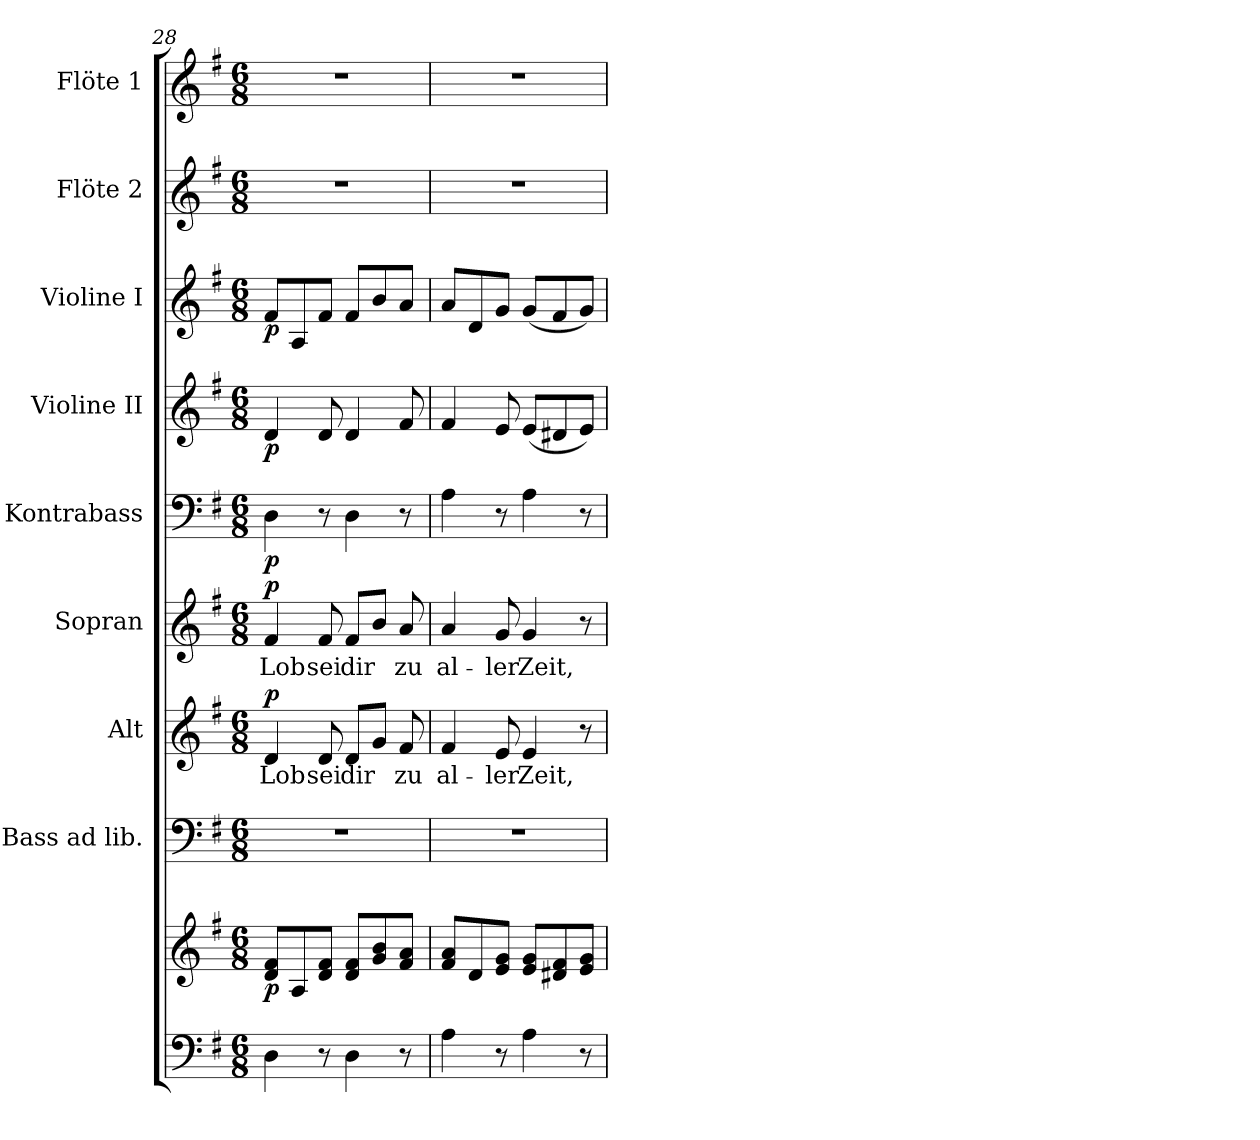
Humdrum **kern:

**kern	**kern	**dynam	**kern	**kern	**text	**dynam	**kern	**text	**dynam	**kern	**dynam	**kern	**dynam	**kern	**dynam	**kern	**kern
*part9	*part9	*part9	*part8	*part7	*part7	*part7	*part6	*part6	*part6	*part5	*part5	*part4	*part4	*part3	*part3	*part2	*part1
*staff10	*staff9	*staff9/10	*staff8	*staff7	*staff7	*staff7	*staff6	*staff6	*staff6	*staff5	*staff5	*staff4	*staff4	*staff3	*staff3	*staff2	*staff1
*	*	*	*I"Bass ad lib.	*I"Alt	*	*	*I"Sopran	*	*	*I"Kontrabass	*	*I"Violine II	*	*I"Violine I	*	*I"Flöte 2	*I"Flöte 1
*	*	*	*I'B.	*I'A.	*	*	*I'S.	*	*	*I'Kb.	*	*I'Vl. II	*	*I'Vl. I	*	*I'Fl. 2	*I'Fl. 1
*clefF4	*clefG2	*	*clefF4	*clefG2	*	*	*clefG2	*	*	*clefF4	*	*clefG2	*	*clefG2	*	*clefG2	*clefG2
*	*	*	*	*	*	*	*	*	*	*ITrd7c12	*	*	*	*	*	*	*
*k[f#]	*k[f#]	*	*k[f#]	*k[f#]	*	*	*k[f#]	*	*	*k[f#]	*	*k[f#]	*	*k[f#]	*	*k[f#]	*k[f#]
*G:	*G:	*	*G:	*G:	*	*	*G:	*	*	*G:	*	*G:	*	*G:	*	*G:	*G:
*M6/8	*M6/8	*	*M6/8	*M6/8	*	*	*M6/8	*	*	*M6/8	*	*M6/8	*	*M6/8	*	*M6/8	*M6/8
=28	=28	=28	=28	=28	=28	=28	=28	=28	=28	=28	=28	=28	=28	=28	=28	=28	=28
!	!	!LO:DY:b	!	!	!LO:LY:b	!LO:DY:a	!	!LO:LY:b	!LO:DY:a	!	!LO:DY:b	!	!LO:DY:b	!	!LO:DY:b	!	!
4D\	8d/ 8f#/L	p	2.r	4d/	Lob	p	4f#/	Lob	p	4DD\	p	4d/	p	8f#/L	p	2.r	2.r
.	8A/	.	.	.	.	.	.	.	.	.	.	.	.	8A/	.	.	.
!	!	!	!	!	!LO:LY:b	!	!	!LO:LY:b	!	!	!	!	!	!	!	!	!
8r	8d/ 8f#/J	.	.	8d/	sei	.	8f#/	sei	.	8r	.	8d/	.	8f#/J	.	.	.
!	!	!	!	!	!LO:LY:b	!	!	!LO:LY:b	!	!	!	!	!	!	!	!	!
4D\	8d/ 8f#/L	.	.	8d/L	dir	.	8f#/L	dir	.	4DD\	.	4d/	.	8f#/L	.	.	.
.	8g/ 8b/	.	.	8g/J	.	.	8b/J	.	.	.	.	.	.	8b/	.	.	.
!	!	!	!	!	!LO:LY:b	!	!	!LO:LY:b	!	!	!	!	!	!	!	!	!
8r	8f#/ 8a/J	.	.	8f#/	zu	.	8a/	zu	.	8r	.	8f#/	.	8a/J	.	.	.
=29	=29	=29	=29	=29	=29	=29	=29	=29	=29	=29	=29	=29	=29	=29	=29	=29	=29
!	!	!	!	!	!LO:LY:b	!	!	!LO:LY:b	!	!	!	!	!	!	!	!	!
4A\	8f#/ 8a/L	.	2.r	4f#/	al-	.	4a/	al-	.	4AA\	.	4f#/	.	8a/L	.	2.r	2.r
.	8d/	.	.	.	.	.	.	.	.	.	.	.	.	8d/	.	.	.
!	!	!	!	!	!LO:LY:b	!	!	!LO:LY:b	!	!	!	!	!	!	!	!	!
8r	8e/ 8g/J	.	.	8e/	-ler	.	8g/	-ler	.	8r	.	8e/	.	8g/J	.	.	.
!	!	!	!	!	!LO:LY:b	!	!	!LO:LY:b	!	!	!	!	!	!	!	!	!
4A\	8e/ 8g/L	.	.	4e/	Zeit,	.	4g/	Zeit,	.	4AA\	.	(<8e/L	.	(<8g/L	.	.	.
.	8d#X/ 8f#/	.	.	.	.	.	.	.	.	.	.	8d#X/	.	8f#/	.	.	.
8r	8e/ 8g/J	.	.	8r	.	.	8r	.	.	8r	.	8e/J)	.	8g/J)	.	.	.
=	=	=	=	=	=	=	=	=	=	=	=	=	=	=	=	=	=
*-	*-	*-	*-	*-	*-	*-	*-	*-	*-	*-	*-	*-	*-	*-	*-	*-	*-
